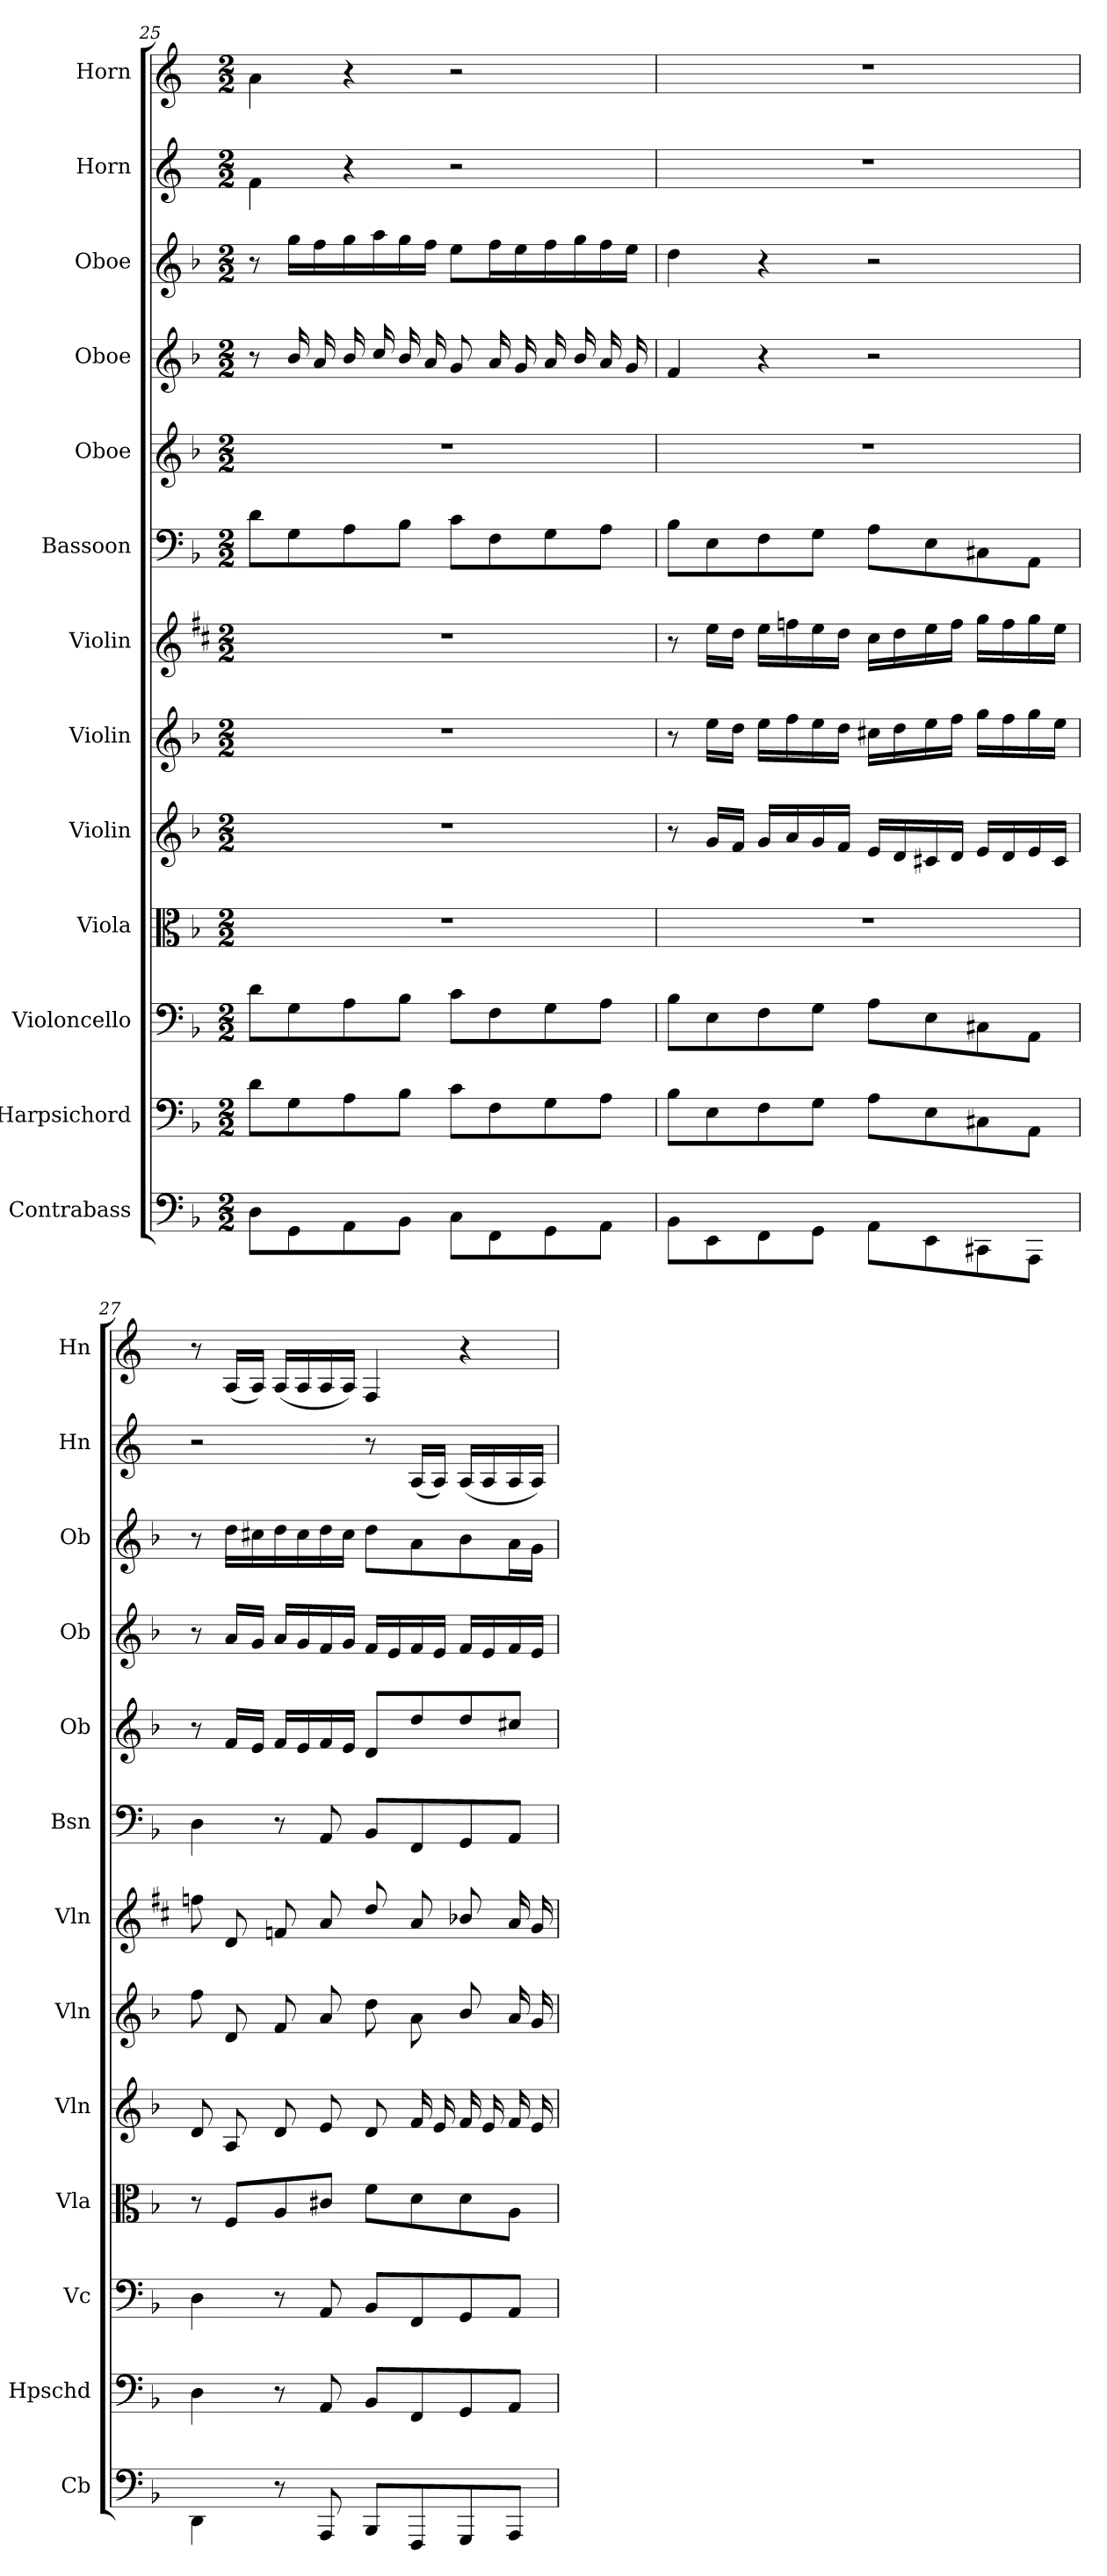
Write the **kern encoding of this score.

**kern	**kern	**kern	**kern	**kern	**kern	**kern	**kern	**kern	**kern	**kern	**kern	**kern
*part13	*part12	*part11	*part10	*part9	*part8	*part7	*part6	*part5	*part4	*part3	*part2	*part1
*staff13	*staff12	*staff11	*staff10	*staff9	*staff8	*staff7	*staff6	*staff5	*staff4	*staff3	*staff2	*staff1
*I"Contrabass	*I"Harpsichord	*I"Violoncello	*I"Viola	*I"Violin	*I"Violin	*I"Violin	*I"Bassoon	*I"Oboe	*I"Oboe	*I"Oboe	*I"Horn	*I"Horn
*I'Cb	*I'Hpschd	*I'Vc	*I'Vla	*I'Vln	*I'Vln	*I'Vln	*I'Bsn	*I'Ob	*I'Ob	*I'Ob	*I'Hn	*I'Hn
*clefF4	*clefF4	*clefF4	*clefC3	*clefG2	*clefG2	*clefG2	*clefF4	*clefG2	*clefG2	*clefG2	*clefG2	*clefG2
*ITrd7c12	*	*	*	*	*	*	*	*	*	*	*ITrd4c7	*ITrd4c7
*k[b-]	*k[b-]	*k[b-]	*k[b-]	*k[b-]	*k[b-]	*k[f#c#]	*k[b-]	*k[b-]	*k[b-]	*k[b-]	*k[b-]	*k[b-]
*F:	*F:	*F:	*F:	*F:	*F:	*D:	*F:	*F:	*F:	*F:	*F:	*F:
*M2/2	*M2/2	*M2/2	*M2/2	*M2/2	*M2/2	*M2/2	*M2/2	*M2/2	*M2/2	*M2/2	*M2/2	*M2/2
=25	=25	=25	=25	=25	=25	=25	=25	=25	=25	=25	=25	=25
8DD\L	8d\L	8d\L	1r	1r	1r	1r	8d\L	1r	8r	8r	4B-\	4d\
8GGG\	8G\	8G\	.	.	.	.	8G\	.	16b-/	16gg\LL	.	.
.	.	.	.	.	.	.	.	.	16a/	16ff\	.	.
8AAA\	8A\	8A\	.	.	.	.	8A\	.	16b-/	16gg\	4r	4r
.	.	.	.	.	.	.	.	.	16cc/	16aa\	.	.
8BBB-\J	8B-\J	8B-\J	.	.	.	.	8B-\J	.	16b-/	16gg\	.	.
.	.	.	.	.	.	.	.	.	16a/	16ff\JJ	.	.
8CC\L	8c\L	8c\L	.	.	.	.	8c\L	.	8g/	8ee\L	2r	2r
8FFF\	8F\	8F\	.	.	.	.	8F\	.	16a/	16ff\L	.	.
.	.	.	.	.	.	.	.	.	16g/	16ee\	.	.
8GGG\	8G\	8G\	.	.	.	.	8G\	.	16a/	16ff\	.	.
.	.	.	.	.	.	.	.	.	16b-/	16gg\	.	.
8AAA\J	8A\J	8A\J	.	.	.	.	8A\J	.	16a/	16ff\	.	.
.	.	.	.	.	.	.	.	.	16g/	16ee\JJ	.	.
=26	=26	=26	=26	=26	=26	=26	=26	=26	=26	=26	=26	=26
8BBB-\L	8B-\L	8B-\L	1r	8r	8r	8r	8B-\L	1r	4f/	4dd\	1r	1r
8EEE\	8E\	8E\	.	16g/LL	16ee\LL	16ee\LL	8E\	.	.	.	.	.
.	.	.	.	16f/JJ	16dd\JJ	16dd\JJ	.	.	.	.	.	.
8FFF\	8F\	8F\	.	16g/LL	16ee\LL	16ee\LL	8F\	.	4r	4r	.	.
.	.	.	.	16a/	16ff\	16ffn\	.	.	.	.	.	.
8GGG\J	8G\J	8G\J	.	16g/	16ee\	16ee\	8G\J	.	.	.	.	.
.	.	.	.	16f/JJ	16dd\JJ	16dd\JJ	.	.	.	.	.	.
8AAA\L	8A\L	8A\L	.	16e/LL	16cc#X\LL	16cc#\LL	8A\L	.	2r	2r	.	.
.	.	.	.	16d/	16dd\	16dd\	.	.	.	.	.	.
8EEE\	8E\	8E\	.	16c#X/	16ee\	16ee\	8E\	.	.	.	.	.
.	.	.	.	16d/JJ	16ff\JJ	16ff\JJ	.	.	.	.	.	.
8CCC#X\	8C#X\	8C#X\	.	16e/LL	16gg\LL	16gg\LL	8C#X\	.	.	.	.	.
.	.	.	.	16d/	16ff\	16ff\	.	.	.	.	.	.
8AAAA\J	8AA\J	8AA\J	.	16e/	16gg\	16gg\	8AA\J	.	.	.	.	.
.	.	.	.	16c#/JJ	16ee\JJ	16ee\JJ	.	.	.	.	.	.
=27	=27	=27	=27	=27	=27	=27	=27	=27	=27	=27	=27	=27
4DDD\	4D\	4D\	8r	8d/	8ff\	8ffn\	4D\	8r	8r	8r	2r	8r
.	.	.	8F/L	8A/	8d/	8d/	.	16f/LL	16a/LL	16dd\LL	.	(16D/LL
.	.	.	.	.	.	.	.	16e/JJ	16g/JJ	16cc#X\	.	16D/JJ)
8r	8r	8r	8A/	8d/	8f/	8fn/	8r	16f/LL	16a/LL	16dd\	.	(16D/LL
.	.	.	.	.	.	.	.	16e/	16g/	16cc#\	.	16D/
8AAAA/	8AA/	8AA/	8c#X/J	8e/	8a/	8a/	8AA/	16f/	16f/	16dd\	.	16D/
.	.	.	.	.	.	.	.	16e/JJ	16g/JJ	16cc#\JJ	.	16D/JJ)
8BBBB-/L	8BB-/L	8BB-/L	8f\L	8d/	8dd\	8dd/	8BB-/L	8d/L	16f/LL	8dd\L	8r	4BB-/
.	.	.	.	.	.	.	.	.	16e/	.	.	.
8FFFF/	8FF/	8FF/	8d\	16f/	8a\	8a/	8FF/	8dd/	16f/	8a\	(16D/LL	.
.	.	.	.	16e/	.	.	.	.	16e/JJ	.	16D/JJ)	.
8GGGG/	8GG/	8GG/	8d\	16f/	8b-/	8b-X/	8GG/	8dd/	16f/LL	8b-\	(16D/LL	4r
.	.	.	.	16e/	.	.	.	.	16e/	.	16D/	.
8AAAA/J	8AA/J	8AA/J	8A\J	16f/	16a/	16a/	8AA/J	8cc#X/J	16f/	16a\L	16D/	.
.	.	.	.	16e/	16g/	16g/	.	.	16e/JJ	16g\JJ	16D/JJ)	.
=	=	=	=	=	=	=	=	=	=	=	=	=
*-	*-	*-	*-	*-	*-	*-	*-	*-	*-	*-	*-	*-
